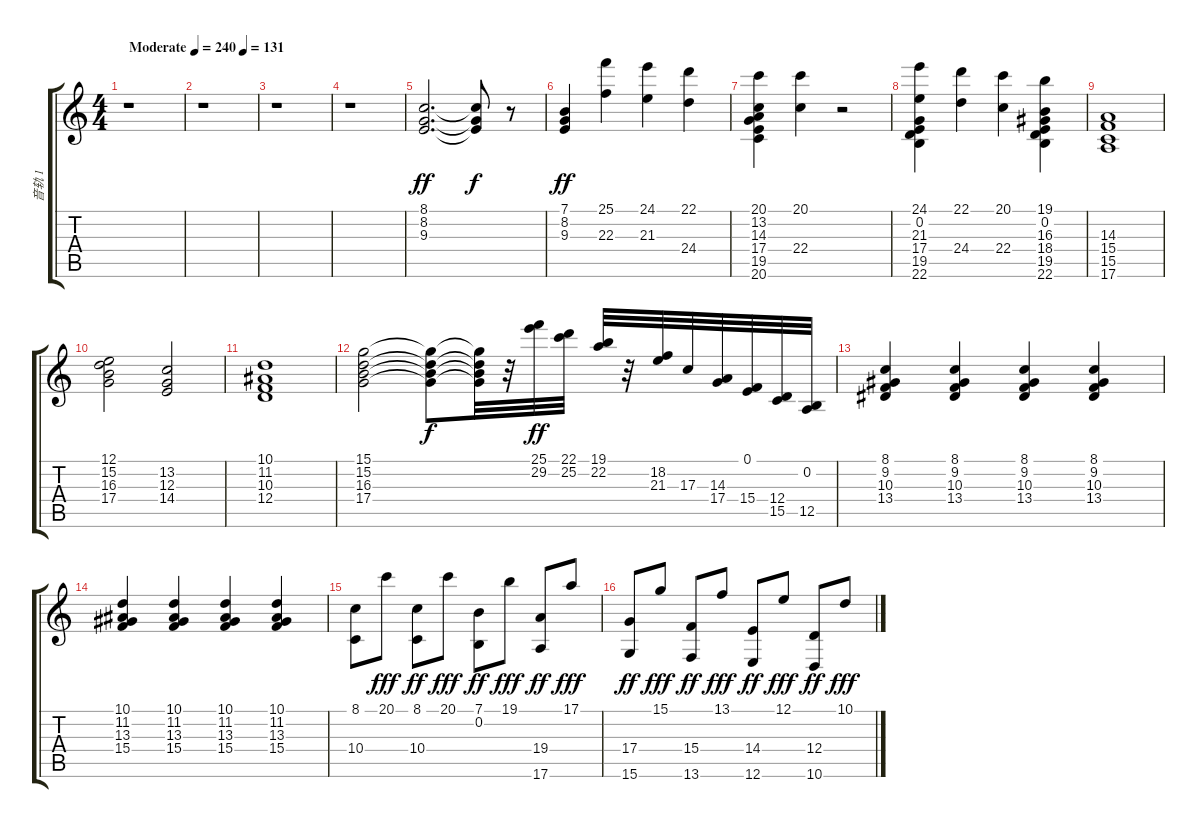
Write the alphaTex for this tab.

\track ("音轨 1" "音轨 1") {instrument acousticgrandpiano}
\staff {score tabs}
\tuning (E4 B3 G3 D3 A2 E2) {hide}
\ts (4 4)
\tempo (240 "Moderate")
\clef g2
\ks c
r.1{dy ff instrument acousticgrandpiano} |
\tempo (131 0.75)
r.1 |
r.1 |
r.1 |
(8.1 8.2 9.3).2{d} (8.1{t} 8.2{t} 9.3{t}).8{dy f} r.8 |
(7.1 8.2 9.3).4{dy ff} (25.1 22.3).4 (24.1 21.3).4 (22.1 24.4).4 |
(20.1 13.2 14.3 17.4 19.5 20.6).4 (20.1 22.4).4 r.2 |
(24.1 0.2 21.3 17.4 19.5 22.6).4 (22.1 24.4).4 (20.1 22.4).4 (19.1 0.2 16.3 18.4 19.5 22.6).4 |
(14.3 15.4 15.5 17.6).1 |
(12.1 15.2 16.3 17.4).2 (13.2 12.3 14.4).2 |
(10.1 11.2 10.3 12.4).1 |
(15.1 15.2 16.3 17.4).2 (15.1{t} 15.2{t} 16.3{t} 17.4{t}).8{dy f} (15.1{t} 15.2{t} 16.3{t} 17.4{t}).32 r.32 (25.1 29.2).32{dy ff} (22.1 25.2).32 (19.1 22.2).32 r.32 (18.2 21.3).32 17.3.32 (14.3 17.4).32 (0.1 15.4).32 (12.4 15.5).32 (0.2 12.5).32 |
(8.1 9.2 10.3 13.4).4 (8.1 9.2 10.3 13.4).4 (8.1 9.2 10.3 13.4).4 (8.1 9.2 10.3 13.4).4 |
(10.1 11.2 13.3 15.4).4 (10.1 11.2 13.3 15.4).4 (10.1 11.2 13.3 15.4).4 (10.1 11.2 13.3 15.4).4 |
(8.1 10.4).8 20.1.8{dy fff} (8.1 10.4).8{dy ff} 20.1.8{dy fff} (7.1 0.2).8{dy ff} 19.1.8{dy fff} (19.4 17.6).8{dy ff} 17.1.8{dy fff} |
(17.4 15.6).8{dy ff} 15.1.8{dy fff} (15.4 13.6).8{dy ff} 13.1.8{dy fff} (14.4 12.6).8{dy ff} 12.1.8{dy fff} (12.4 10.6).8{dy ff} 10.1.8{dy fff}
